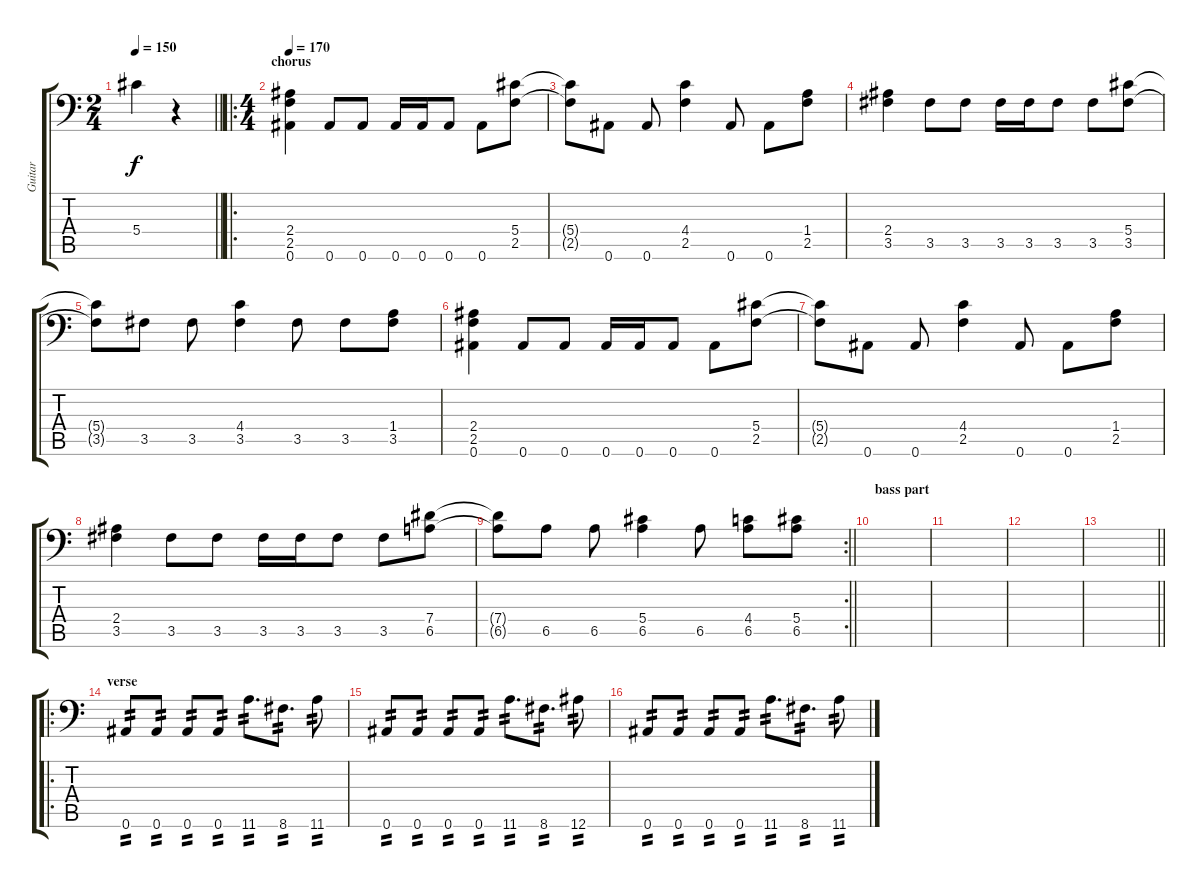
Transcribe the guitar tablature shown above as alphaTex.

\track ("Guitar" "Guitar") {instrument electricguitarclean}
\staff {score tabs}
\tuning (Bb3 F3 Db3 Ab2 Eb2 Bb1) {hide}
\ts (2 4)
\tempo 150
\clef f4
\barLineRight lightlight
\ks c
5.4{t}.4{dy f} r.4 |
\ro
\ts (4 4)
\section ("" "chorus")
\tempo 170
(2.4 2.5 0.6).4{instrument distortionguitar} 0.6.8 0.6.8 0.6.16 0.6.16 0.6.8 0.6.8 (5.4 2.5).8 |
(5.4{t} 2.5{t}).8 0.6.8 0.6.8 (4.4 2.5).4 0.6.8 0.6.8 (1.4 2.5).8 |
(2.4 3.5).4 3.5.8 3.5.8 3.5.16 3.5.16 3.5.8 3.5.8 (5.4 3.5).8 |
(5.4{t} 3.5{t}).8 3.5.8 3.5.8 (4.4 3.5).4 3.5.8 3.5.8 (1.4 3.5).8 |
(2.4 2.5 0.6).4{instrument distortionguitar} 0.6.8 0.6.8 0.6.16 0.6.16 0.6.8 0.6.8 (5.4 2.5).8 |
(5.4{t} 2.5{t}).8 0.6.8 0.6.8 (4.4 2.5).4 0.6.8 0.6.8 (1.4 2.5).8 |
(2.4 3.5).4 3.5.8 3.5.8 3.5.16 3.5.16 3.5.8 3.5.8 (7.4 6.5).8 |
\rc 2
\barLineRight lightlight
(7.4{t} 6.5{t}).8 6.5.8 6.5.8 (5.4 6.5).4 6.5.8 (4.4 6.5).8 (5.4 6.5).8 |
\section ("" "bass part")
|
|
|
\barLineRight lightlight
|
\ro
\section ("" "verse")
0.6.8{tp 2} 0.6.8{tp 2} 0.6.8{tp 2} 0.6.8{tp 2} 11.6.8{d tp 2} 8.6.8{d tp 2} 11.6.8{tp 2} |
0.6.8{tp 2} 0.6.8{tp 2} 0.6.8{tp 2} 0.6.8{tp 2} 11.6.8{d tp 2} 8.6.8{d tp 2} 12.6.8{tp 2} |
0.6.8{tp 2} 0.6.8{tp 2} 0.6.8{tp 2} 0.6.8{tp 2} 11.6.8{d tp 2} 8.6.8{d tp 2} 11.6.8{tp 2}
